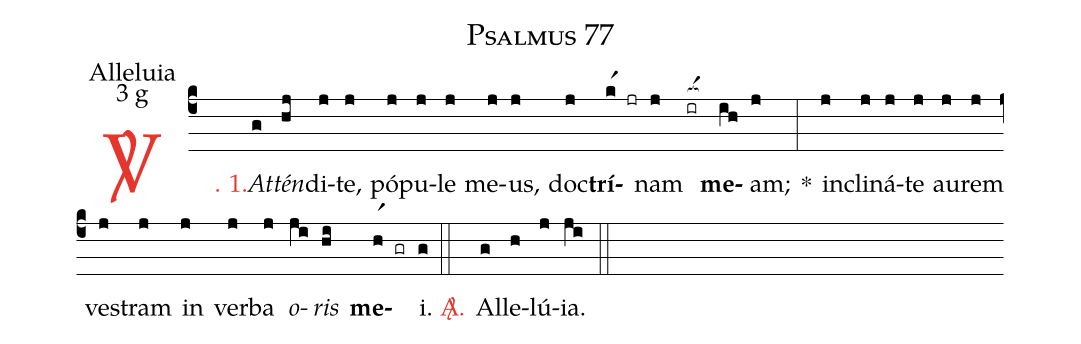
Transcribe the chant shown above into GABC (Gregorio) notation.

name: Psalmus 77;
office-part: Alleluia;
mode: 3;
mode-differentia: g;
%%
(c4)

<c><sp>V/</sp>. 1.</c>() <i>At</i>(g)<i>tén</i>(hj)di(j)te,(j) pó(j)pu(j)le(j) me(j)us,(j) doc(j)<b>trí</b>(kr1 jr)nam(j) <nlba>(ir[ocba:1{])<b>me</b></nlba>(ih[ocba:0}])am;(j) *(:) in(j)cli(j)ná(j)te(j) au(j)rem(j) ve(j)stram(j) in(j) ver(j)ba(j) <i>o</i>(ji)<i>ris</i>(hi) <b>me</b>(hr1 gr)i.(g)

(::)

<nlba><c><sp>A/</sp>.</c>() Al</nlba>(g)le(h)lú(j)ia.(ji)

(::)
